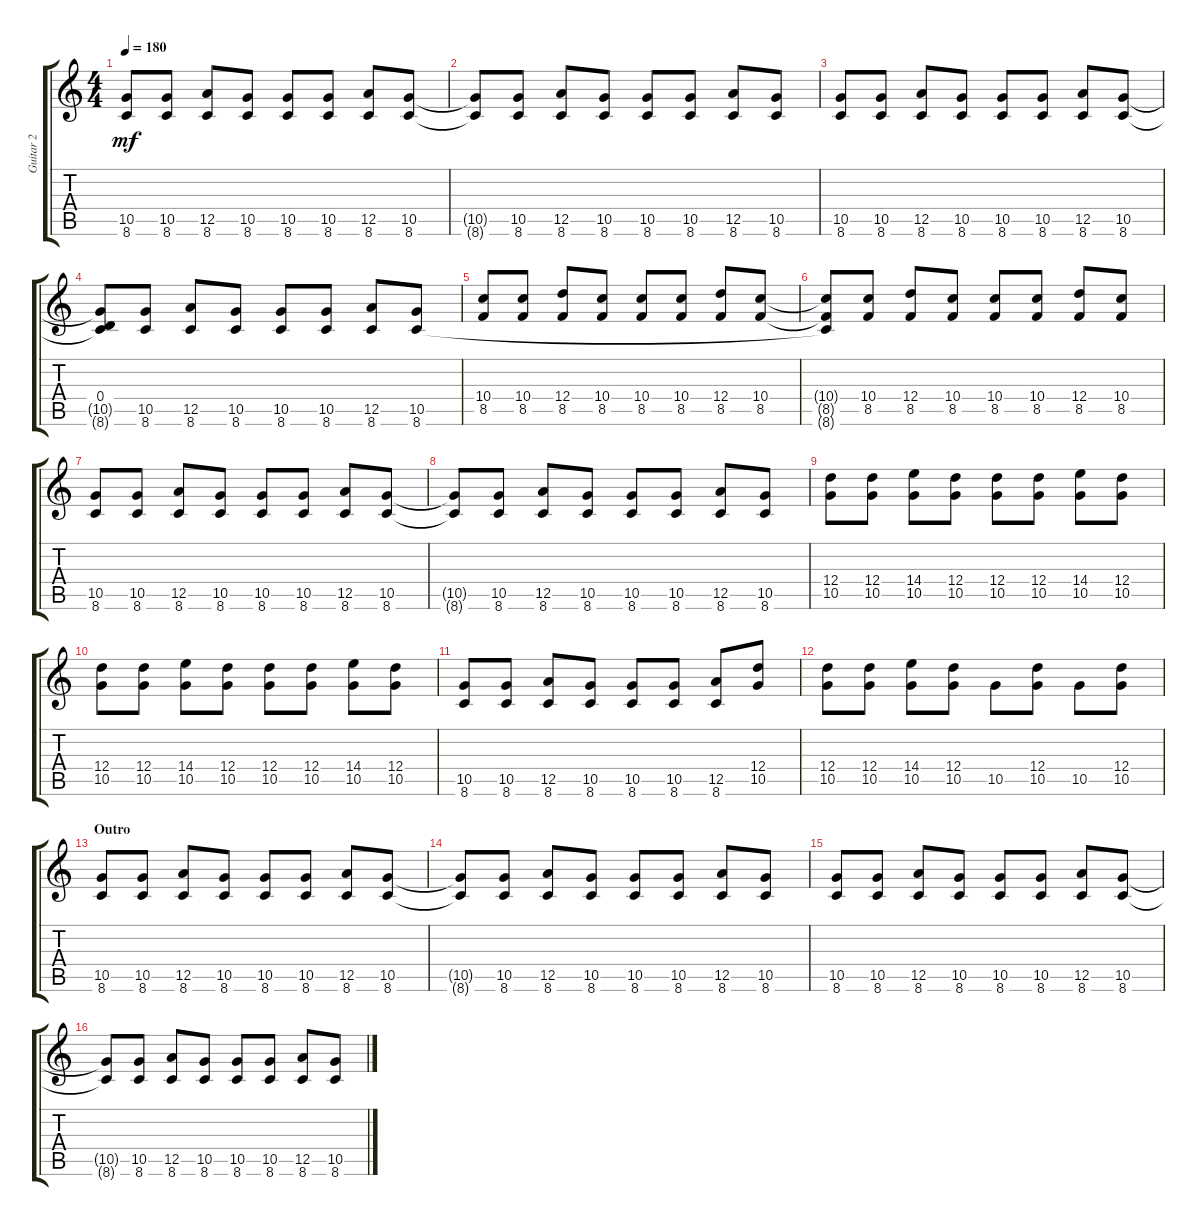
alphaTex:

\track ("Guitar 2" "Guitar 2") {instrument overdrivenguitar}
\staff {score tabs}
\tuning (E4 B3 G3 D3 A2 E2) {hide}
\ts (4 4)
\tempo 180
\clef g2
\ks c
(10.5 8.6).8{dy mf} (10.5 8.6).8 (12.5 8.6).8 (10.5 8.6).8 (10.5 8.6).8 (10.5 8.6).8 (12.5 8.6).8 (10.5 8.6).8 |
(10.5{t} 8.6{t}).8 (10.5 8.6).8 (12.5 8.6).8 (10.5 8.6).8 (10.5 8.6).8 (10.5 8.6).8 (12.5 8.6).8 (10.5 8.6).8 |
(10.5 8.6).8 (10.5 8.6).8 (12.5 8.6).8 (10.5 8.6).8 (10.5 8.6).8 (10.5 8.6).8 (12.5 8.6).8 (10.5 8.6).8 |
(0.4 10.5{t} 8.6{t}).8 (10.5 8.6).8 (12.5 8.6).8 (10.5 8.6).8 (10.5 8.6).8 (10.5 8.6).8 (12.5 8.6).8 (10.5 8.6).8 |
(10.4 8.5).8 (10.4 8.5).8 (12.4 8.5).8 (10.4 8.5).8 (10.4 8.5).8 (10.4 8.5).8 (12.4 8.5).8 (10.4 8.5).8 |
(10.4{t} 8.5{t} 8.6{t}).8 (10.4 8.5).8 (12.4 8.5).8 (10.4 8.5).8 (10.4 8.5).8 (10.4 8.5).8 (12.4 8.5).8 (10.4 8.5).8 |
(10.5 8.6).8 (10.5 8.6).8 (12.5 8.6).8 (10.5 8.6).8 (10.5 8.6).8 (10.5 8.6).8 (12.5 8.6).8 (10.5 8.6).8 |
(10.5{t} 8.6{t}).8 (10.5 8.6).8 (12.5 8.6).8 (10.5 8.6).8 (10.5 8.6).8 (10.5 8.6).8 (12.5 8.6).8 (10.5 8.6).8 |
(12.4 10.5).8 (12.4 10.5).8 (14.4 10.5).8 (12.4 10.5).8 (12.4 10.5).8 (12.4 10.5).8 (14.4 10.5).8 (12.4 10.5).8 |
(12.4 10.5).8 (12.4 10.5).8 (14.4 10.5).8 (12.4 10.5).8 (12.4 10.5).8 (12.4 10.5).8 (14.4 10.5).8 (12.4 10.5).8 |
(10.5 8.6).8 (10.5 8.6).8 (12.5 8.6).8 (10.5 8.6).8 (10.5 8.6).8 (10.5 8.6).8 (12.5 8.6).8 (12.4 10.5).8 |
(12.4 10.5).8 (12.4 10.5).8 (14.4 10.5).8 (12.4 10.5).8 10.5.8 (12.4 10.5).8 10.5.8 (12.4 10.5).8 |
\section ("" "Outro")
(10.5 8.6).8 (10.5 8.6).8 (12.5 8.6).8 (10.5 8.6).8 (10.5 8.6).8 (10.5 8.6).8 (12.5 8.6).8 (10.5 8.6).8 |
(10.5{t} 8.6{t}).8 (10.5 8.6).8 (12.5 8.6).8 (10.5 8.6).8 (10.5 8.6).8 (10.5 8.6).8 (12.5 8.6).8 (10.5 8.6).8 |
(10.5 8.6).8 (10.5 8.6).8 (12.5 8.6).8 (10.5 8.6).8 (10.5 8.6).8 (10.5 8.6).8 (12.5 8.6).8 (10.5 8.6).8 |
(10.5{t} 8.6{t}).8 (10.5 8.6).8 (12.5 8.6).8 (10.5 8.6).8 (10.5 8.6).8 (10.5 8.6).8 (12.5 8.6).8 (10.5 8.6).8
